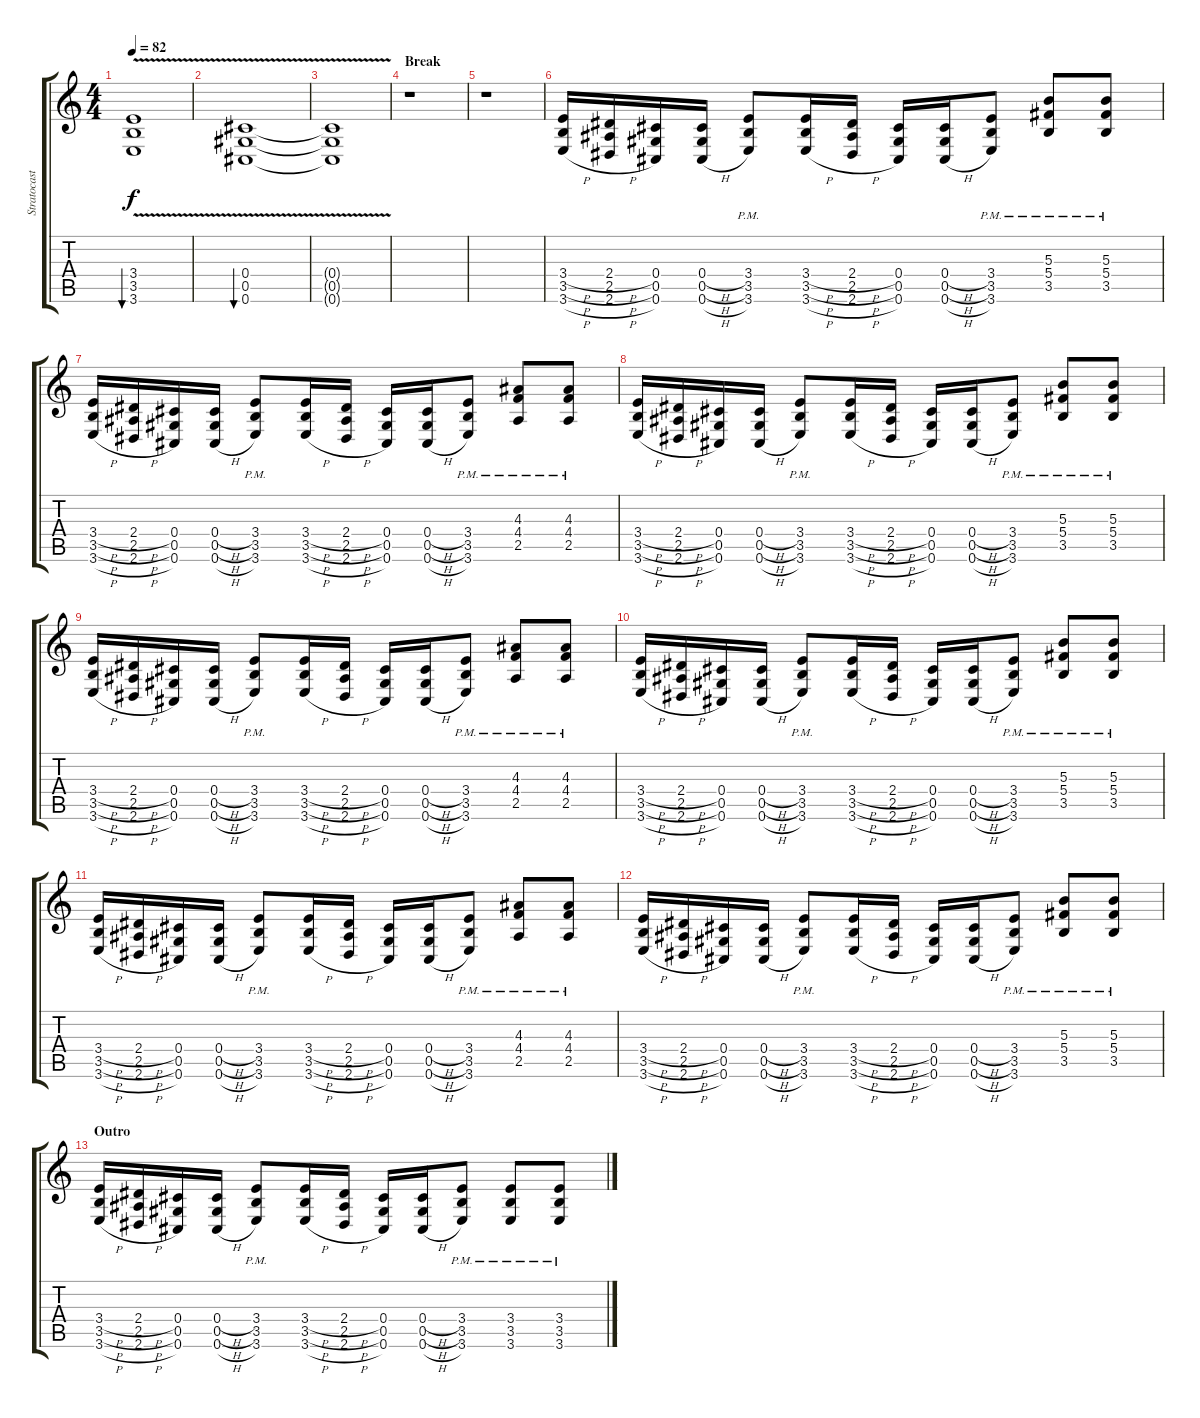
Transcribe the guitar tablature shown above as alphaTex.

\track ("Stratocaster" "Stratocast") {instrument distortionguitar}
\staff {score tabs}
\tuning (Eb4 Bb3 Gb3 Db3 Ab2 Db2) {hide}
\ts (4 4)
\tempo 82
\clef g2
\ks c
(3.4{v} 3.5{v} 3.6{v}).1{bu 240 dy f} |
(0.4{v} 0.5{v} 0.6{v}).1{bu 240} |
(0.4{t} 0.5{t} 0.6{t}).1 |
\section ("" "Break")
r.1 |
r.1 |
(3.4{h} 3.5{h} 3.6{h}).16 (2.4{h} 2.5{h} 2.6{h}).16 (0.4 0.5 0.6).16 (0.4{h} 0.5{h} 0.6{h}).16 (3.4{pm} 3.5{pm} 3.6{pm}).8 (3.4{h} 3.5{h} 3.6{h}).16 (2.4{h} 2.5{h} 2.6{h}).16 (0.4 0.5 0.6).16 (0.4{h} 0.5{h} 0.6{h}).16 (3.4{pm} 3.5{pm} 3.6{pm}).8 (5.3{pm} 5.4{pm} 3.5{pm}).8 (5.3{pm} 5.4{pm} 3.5{pm}).8 |
(3.4{h} 3.5{h} 3.6{h}).16 (2.4{h} 2.5{h} 2.6{h}).16 (0.4 0.5 0.6).16 (0.4{h} 0.5{h} 0.6{h}).16 (3.4{pm} 3.5{pm} 3.6{pm}).8 (3.4{h} 3.5{h} 3.6{h}).16 (2.4{h} 2.5{h} 2.6{h}).16 (0.4 0.5 0.6).16 (0.4{h} 0.5{h} 0.6{h}).16 (3.4{pm} 3.5{pm} 3.6{pm}).8 (4.3{pm} 4.4{pm} 2.5{pm}).8 (4.3{pm} 4.4{pm} 2.5{pm}).8 |
(3.4{h} 3.5{h} 3.6{h}).16 (2.4{h} 2.5{h} 2.6{h}).16 (0.4 0.5 0.6).16 (0.4{h} 0.5{h} 0.6{h}).16 (3.4{pm} 3.5{pm} 3.6{pm}).8 (3.4{h} 3.5{h} 3.6{h}).16 (2.4{h} 2.5{h} 2.6{h}).16 (0.4 0.5 0.6).16 (0.4{h} 0.5{h} 0.6{h}).16 (3.4{pm} 3.5{pm} 3.6{pm}).8 (5.3{pm} 5.4{pm} 3.5{pm}).8 (5.3{pm} 5.4{pm} 3.5{pm}).8 |
(3.4{h} 3.5{h} 3.6{h}).16 (2.4{h} 2.5{h} 2.6{h}).16 (0.4 0.5 0.6).16 (0.4{h} 0.5{h} 0.6{h}).16 (3.4{pm} 3.5{pm} 3.6{pm}).8 (3.4{h} 3.5{h} 3.6{h}).16 (2.4{h} 2.5{h} 2.6{h}).16 (0.4 0.5 0.6).16 (0.4{h} 0.5{h} 0.6{h}).16 (3.4{pm} 3.5{pm} 3.6{pm}).8 (4.3{pm} 4.4{pm} 2.5{pm}).8 (4.3{pm} 4.4{pm} 2.5{pm}).8 |
(3.4{h} 3.5{h} 3.6{h}).16 (2.4{h} 2.5{h} 2.6{h}).16 (0.4 0.5 0.6).16 (0.4{h} 0.5{h} 0.6{h}).16 (3.4{pm} 3.5{pm} 3.6{pm}).8 (3.4{h} 3.5{h} 3.6{h}).16 (2.4{h} 2.5{h} 2.6{h}).16 (0.4 0.5 0.6).16 (0.4{h} 0.5{h} 0.6{h}).16 (3.4{pm} 3.5{pm} 3.6{pm}).8 (5.3{pm} 5.4{pm} 3.5{pm}).8 (5.3{pm} 5.4{pm} 3.5{pm}).8 |
(3.4{h} 3.5{h} 3.6{h}).16 (2.4{h} 2.5{h} 2.6{h}).16 (0.4 0.5 0.6).16 (0.4{h} 0.5{h} 0.6{h}).16 (3.4{pm} 3.5{pm} 3.6{pm}).8 (3.4{h} 3.5{h} 3.6{h}).16 (2.4{h} 2.5{h} 2.6{h}).16 (0.4 0.5 0.6).16 (0.4{h} 0.5{h} 0.6{h}).16 (3.4{pm} 3.5{pm} 3.6{pm}).8 (4.3{pm} 4.4{pm} 2.5{pm}).8 (4.3{pm} 4.4{pm} 2.5{pm}).8 |
(3.4{h} 3.5{h} 3.6{h}).16 (2.4{h} 2.5{h} 2.6{h}).16 (0.4 0.5 0.6).16 (0.4{h} 0.5{h} 0.6{h}).16 (3.4{pm} 3.5{pm} 3.6{pm}).8 (3.4{h} 3.5{h} 3.6{h}).16 (2.4{h} 2.5{h} 2.6{h}).16 (0.4 0.5 0.6).16 (0.4{h} 0.5{h} 0.6{h}).16 (3.4{pm} 3.5{pm} 3.6{pm}).8 (5.3{pm} 5.4{pm} 3.5{pm}).8 (5.3{pm} 5.4{pm} 3.5{pm}).8 |
\section ("" "Outro")
(3.4{h} 3.5{h} 3.6{h}).16 (2.4{h} 2.5{h} 2.6{h}).16 (0.4 0.5 0.6).16 (0.4{h} 0.5{h} 0.6{h}).16 (3.4{pm} 3.5{pm} 3.6{pm}).8 (3.4{h} 3.5{h} 3.6{h}).16 (2.4{h} 2.5{h} 2.6{h}).16 (0.4 0.5 0.6).16 (0.4{h} 0.5{h} 0.6{h}).16 (3.4{pm} 3.5{pm} 3.6{pm}).8 (3.4{pm} 3.5{pm} 3.6{pm}).8 (3.4{pm} 3.5{pm} 3.6{pm}).8
